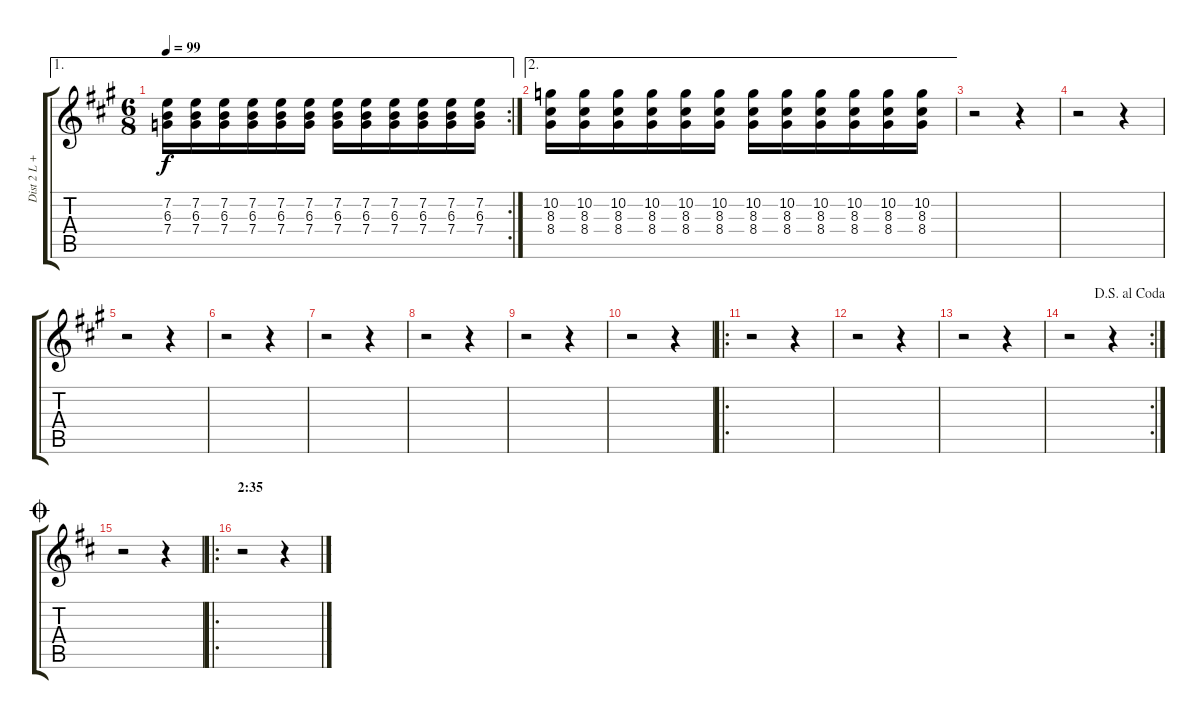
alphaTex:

\track ("Dist 2 L + R" "Dist 2 L +") {instrument distortionguitar}
\staff {score tabs}
\tuning (D4 A3 F3 C3 G2 C2) {hide}
\ae 1
\rc 2
\ts (6 8)
\tempo 99
\clef g2
\ks a
(7.2 6.3 7.4).16{dy f} (7.2 6.3 7.4).16 (7.2 6.3 7.4).16 (7.2 6.3 7.4).16 (7.2 6.3 7.4).16 (7.2 6.3 7.4).16 (7.2 6.3 7.4).16 (7.2 6.3 7.4).16 (7.2 6.3 7.4).16 (7.2 6.3 7.4).16 (7.2 6.3 7.4).16 (7.2 6.3 7.4).16 |
\ae 2
(10.2 8.3 8.4).16 (10.2 8.3 8.4).16 (10.2 8.3 8.4).16 (10.2 8.3 8.4).16 (10.2 8.3 8.4).16 (10.2 8.3 8.4).16 (10.2 8.3 8.4).16 (10.2 8.3 8.4).16 (10.2 8.3 8.4).16 (10.2 8.3 8.4).16 (10.2 8.3 8.4).16 (10.2 8.3 8.4).16 |
r.2 r.4 |
r.2 r.4 |
r.2 r.4 |
r.2 r.4 |
r.2 r.4 |
r.2 r.4 |
r.2 r.4 |
r.2 r.4 |
\ro
r.2 r.4 |
r.2 r.4 |
r.2 r.4 |
\rc 2
\jump dalsegnoalcoda
r.2 r.4 |
\jump coda
\ks d
r.2 r.4 |
\ro
\section ("" "2:35")
r.2 r.4
